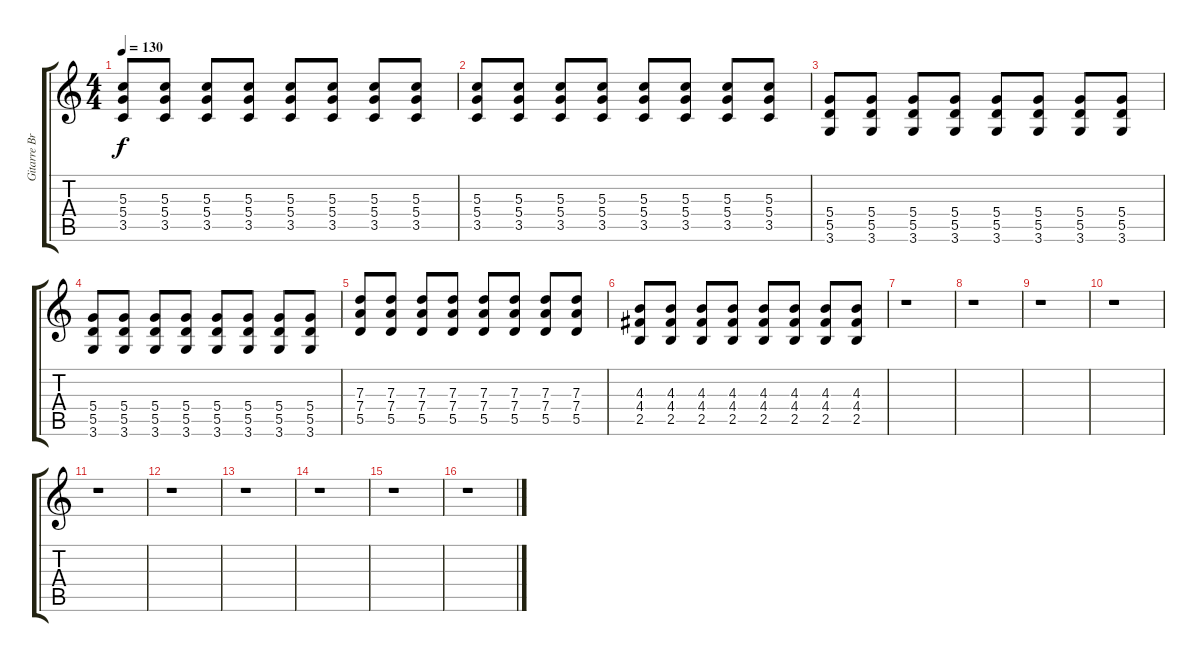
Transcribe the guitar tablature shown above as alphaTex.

\track ("Gitarre Breiti" "Gitarre Br") {instrument distortionguitar}
\staff {score tabs}
\tuning (E4 B3 G3 D3 A2 E2) {hide}
\ts (4 4)
\tempo 130
\clef g2
\ks c
(5.3 5.4 3.5).8{dy f} (5.3 5.4 3.5).8 (5.3 5.4 3.5).8 (5.3 5.4 3.5).8 (5.3 5.4 3.5).8 (5.3 5.4 3.5).8 (5.3 5.4 3.5).8 (5.3 5.4 3.5).8 |
(5.3 5.4 3.5).8 (5.3 5.4 3.5).8 (5.3 5.4 3.5).8 (5.3 5.4 3.5).8 (5.3 5.4 3.5).8 (5.3 5.4 3.5).8 (5.3 5.4 3.5).8 (5.3 5.4 3.5).8 |
(5.4 5.5 3.6).8 (5.4 5.5 3.6).8 (5.4 5.5 3.6).8 (5.4 5.5 3.6).8 (5.4 5.5 3.6).8 (5.4 5.5 3.6).8 (5.4 5.5 3.6).8 (5.4 5.5 3.6).8 |
(5.4 5.5 3.6).8 (5.4 5.5 3.6).8 (5.4 5.5 3.6).8 (5.4 5.5 3.6).8 (5.4 5.5 3.6).8 (5.4 5.5 3.6).8 (5.4 5.5 3.6).8 (5.4 5.5 3.6).8 |
(7.3 7.4 5.5).8 (7.3 7.4 5.5).8 (7.3 7.4 5.5).8 (7.3 7.4 5.5).8 (7.3 7.4 5.5).8 (7.3 7.4 5.5).8 (7.3 7.4 5.5).8 (7.3 7.4 5.5).8 |
(4.3 4.4 2.5).8 (4.3 4.4 2.5).8 (4.3 4.4 2.5).8 (4.3 4.4 2.5).8 (4.3 4.4 2.5).8 (4.3 4.4 2.5).8 (4.3 4.4 2.5).8 (4.3 4.4 2.5).8 |
r.1 |
r.1 |
r.1 |
r.1 |
r.1 |
r.1 |
r.1 |
r.1 |
r.1 |
r.1
